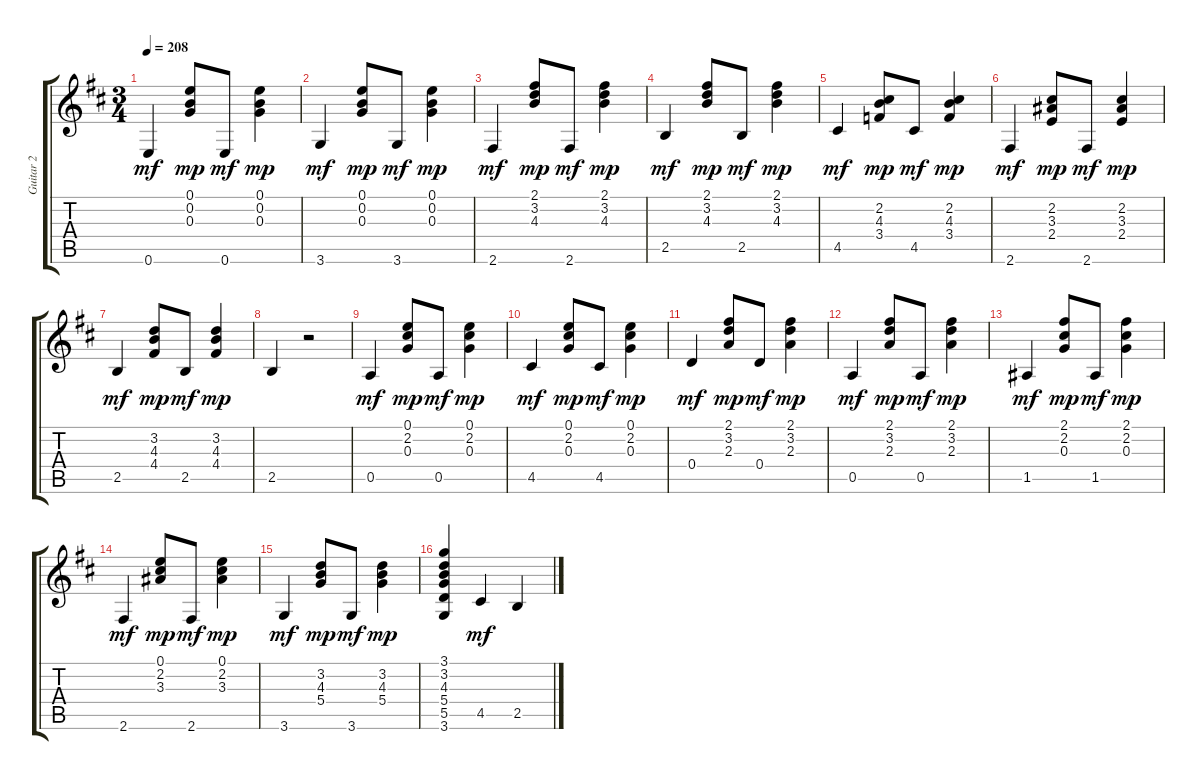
\track ("Guitar 2" "Guitar 2") {instrument acousticguitarnylon}
\staff {score tabs}
\tuning (E4 B3 G3 D3 A2 E2) {hide}
\ts (3 4)
\tempo 208
\clef g2
\ks d
0.6.4{dy mf} (0.1 0.2 0.3).8{dy mp} 0.6.8{dy mf} (0.1 0.2 0.3).4{dy mp} |
3.6.4{dy mf} (0.1 0.2 0.3).8{dy mp} 3.6.8{dy mf} (0.1 0.2 0.3).4{dy mp} |
2.6.4{dy mf} (2.1 3.2 4.3).8{dy mp} 2.6.8{dy mf} (2.1 3.2 4.3).4{dy mp} |
2.5.4{dy mf} (2.1 3.2 4.3).8{dy mp} 2.5.8{dy mf} (2.1 3.2 4.3).4{dy mp} |
4.5.4{dy mf} (2.2 4.3 3.4).8{dy mp} 4.5.8{dy mf} (2.2 4.3 3.4).4{dy mp} |
2.6.4{dy mf} (2.2 3.3 2.4).8{dy mp} 2.6.8{dy mf} (2.2 3.3 2.4).4{dy mp} |
2.5.4{dy mf} (3.2 4.3 4.4).8{dy mp} 2.5.8{dy mf} (3.2 4.3 4.4).4{dy mp} |
2.5.4 r.2 |
0.5.4{dy mf} (0.1 2.2 0.3).8{dy mp} 0.5.8{dy mf} (0.1 2.2 0.3).4{dy mp} |
4.5.4{dy mf} (0.1 2.2 0.3).8{dy mp} 4.5.8{dy mf} (0.1 2.2 0.3).4{dy mp} |
0.4.4{dy mf} (2.1 3.2 2.3).8{dy mp} 0.4.8{dy mf} (2.1 3.2 2.3).4{dy mp} |
0.5.4{dy mf} (2.1 3.2 2.3).8{dy mp} 0.5.8{dy mf} (2.1 3.2 2.3).4{dy mp} |
1.5.4{dy mf} (2.1 2.2 0.3).8{dy mp} 1.5.8{dy mf} (2.1 2.2 0.3).4{dy mp} |
2.6.4{dy mf} (0.1 2.2 3.3).8{dy mp} 2.6.8{dy mf} (0.1 2.2 3.3).4{dy mp} |
3.6.4{dy mf} (3.2 4.3 5.4).8{dy mp} 3.6.8{dy mf} (3.2 4.3 5.4).4{dy mp} |
(3.1 3.2 4.3 5.4 5.5 3.6).4 4.5.4{dy mf} 2.5.4
